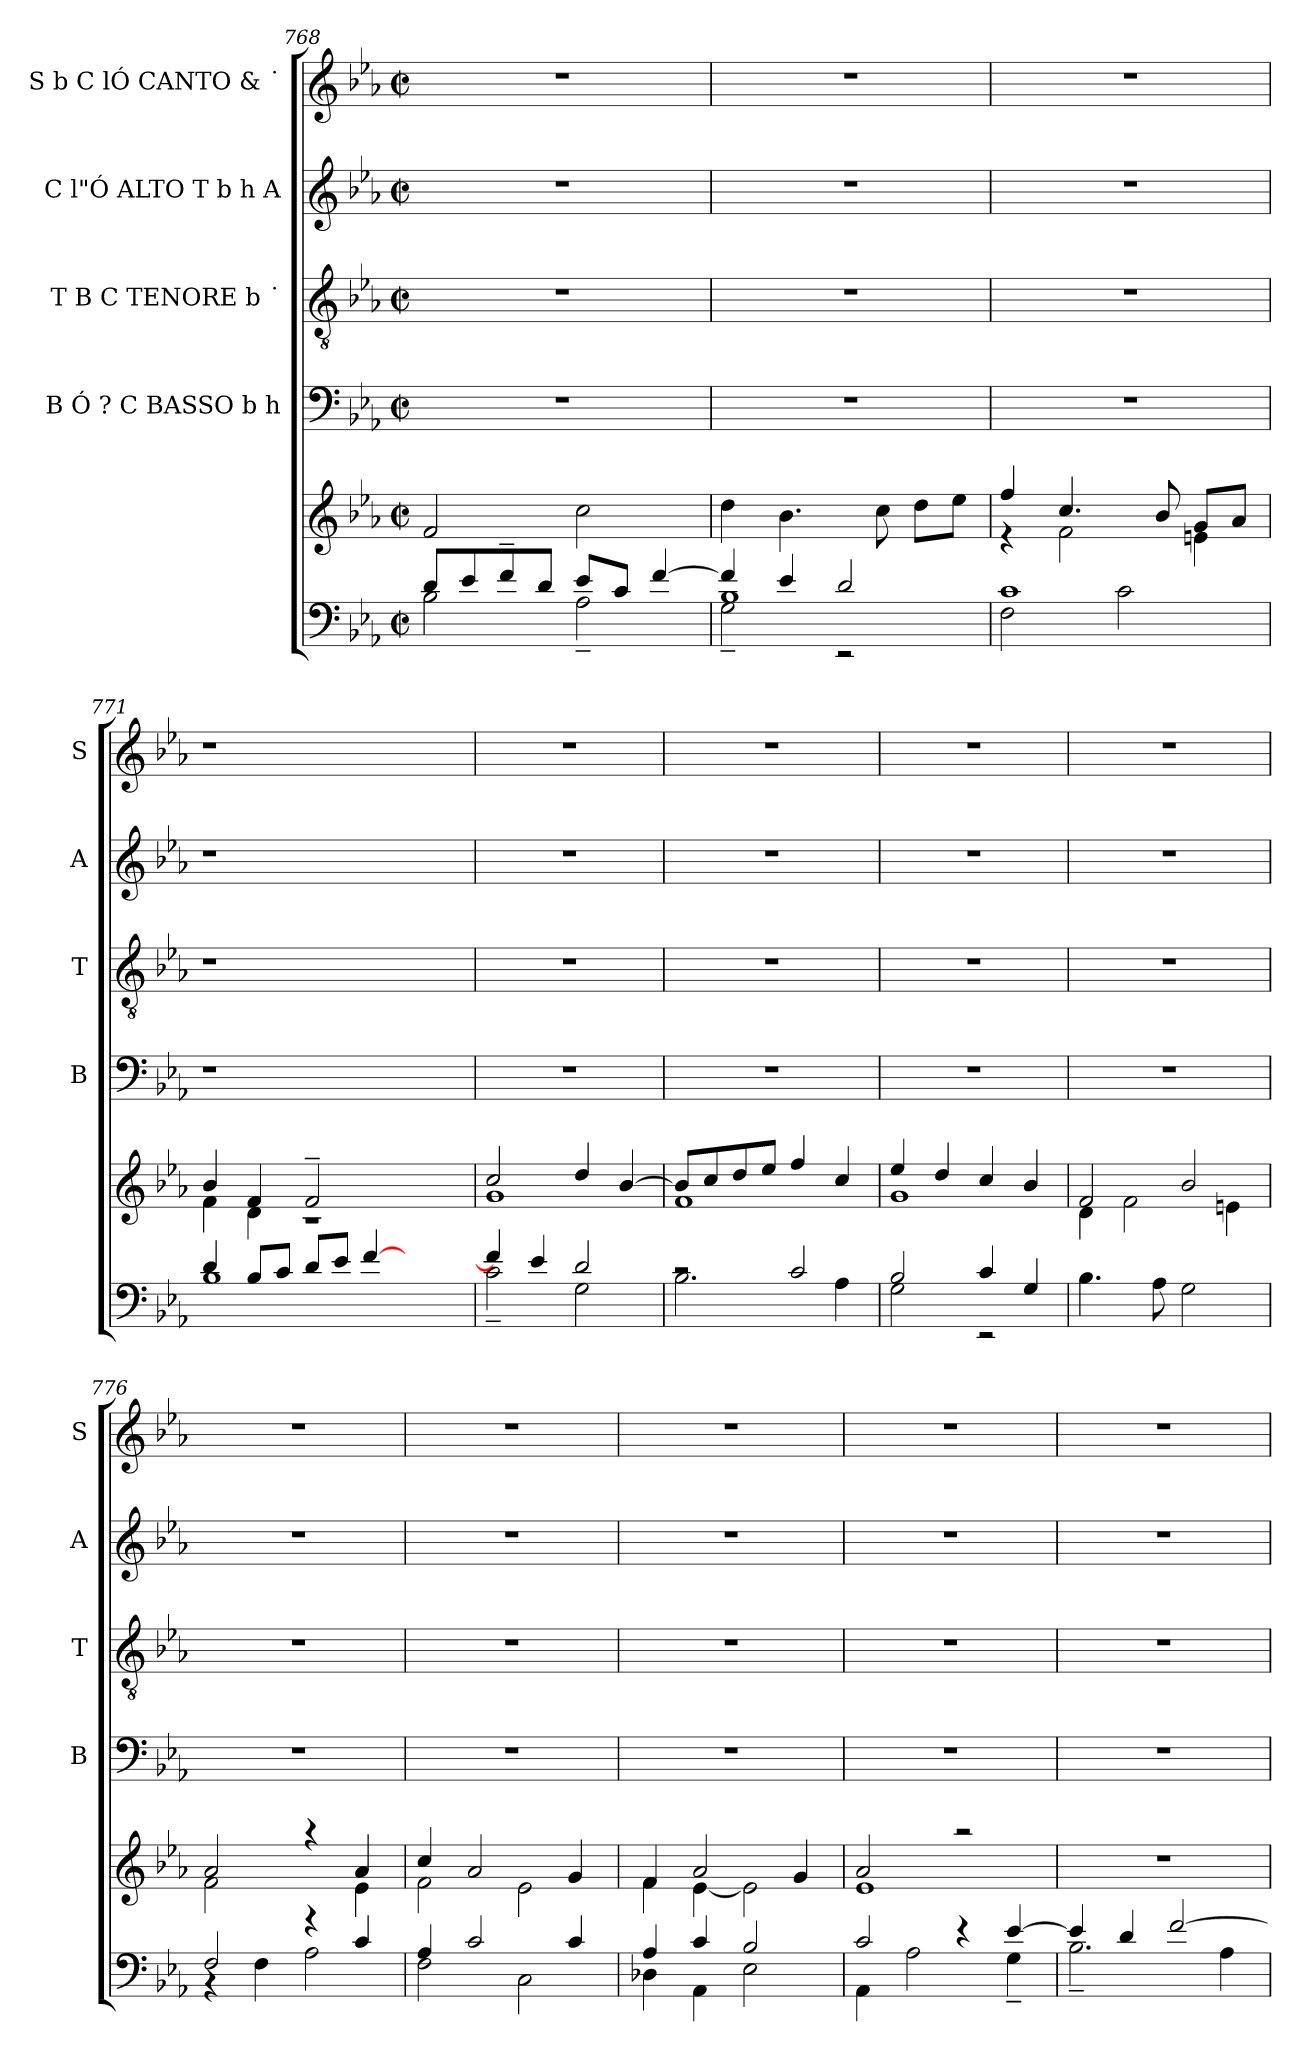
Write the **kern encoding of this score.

**kern	**kern	**kern	**kern	**kern	**kern
*part6	*part5	*part4	*part3	*part2	*part1
*staff6	*staff5	*staff4	*staff3	*staff2	*staff1
*	*	*I"B Ó ? C BASSO b h	*I"T B C TENORE b ˙	*I"C l"Ó ALTO T b h A	*I"S b C lÓ CANTO & ˙
*	*	*I'B	*I'T	*I'A	*I'S
*clefF4	*clefG2	*clefF4	*clefGv2	*clefG2	*clefG2
*k[b-e-a-]	*k[b-e-a-]	*k[b-e-a-]	*k[b-e-a-]	*k[b-e-a-]	*k[b-e-a-]
*E-:	*E-:	*E-:	*E-:	*E-:	*E-:
*M2/2	*M2/2	*M2/2	*M2/2	*M2/2	*M2/2
*met(c|)	*met(c|)	*met(c|)	*met(c|)	*met(c|)	*met(c|)
=768	=768	=768	=768	=768	=768
*^	*	*	*	*	*
8d/L	2B-\	2f/	1r	1r	1r	1r
8e-/	.	.	.	.	.	.
8f~>/	.	.	.	.	.	.
8d/J	.	.	.	.	.	.
8e-/L	2A-~<\	2cc\	.	.	.	.
8c/J	.	.	.	.	.	.
[>4f/	.	.	.	.	.	.
=769	=769	=769	=769	=769	=769	=769
*	*^	*	*	*	*	*
4f/]	2G~<\	1B-	4dd\	1r	1r	1r	1r
4e-/	.	.	4.b-\	.	.	.	.
2d/	2rEE	.	.	.	.	.	.
.	.	.	8cc\	.	.	.	.
.	.	.	8dd\L	.	.	.	.
.	.	.	8ee-\J	.	.	.	.
*	*v	*v	*	*	*	*	*
!!LO:LB:g=z
=770	=770	=770	=770	=770	=770	=770
*	*	*^	*	*	*	*
1c	2F\	4ff/	4rd	1r	1r	1r	1r
.	.	4.cc/	2f\	.	.	.	.
.	2c\	.	.	.	.	.	.
.	.	8b-/	.	.	.	.	.
.	.	8g/L	4en\	.	.	.	.
.	.	8a-/J	.	.	.	.	.
=771	=771	=771	=771	=771	=771	=771	=771
4d/	1B-	4b-/	4f\	1r	1r	1r	1r
8B-/L	.	4f/	4d\	.	.	.	.
8c/J	.	.	.	.	.	.	.
8d/L	.	2f~>/	1rc	.	.	.	.
8e-/J	.	.	.	.	.	.	.
[>4f/	.	.	.	.	.	.	.
2ryy	2ryy	2ryy	.	2ryy	2ryy	2ryy	2ryy
=772	=772	=772	=772	=772	=772	=772	=772
4f/]	2c~<\	2cc/	1g	1r	1r	1r	1r
4e-/	.	.	.	.	.	.	.
2d/	2G\	4dd/	.	.	.	.	.
.	.	[>4b-/	.	.	.	.	.
=773	=773	=773	=773	=773	=773	=773	=773
2rc	2.B-\	8b-/L]	1f	1r	1r	1r	1r
.	.	8cc/	.	.	.	.	.
.	.	8dd/	.	.	.	.	.
.	.	8ee-/J	.	.	.	.	.
2c/	.	4ff/	.	.	.	.	.
.	4A-\	4cc/	.	.	.	.	.
=774	=774	=774	=774	=774	=774	=774	=774
2B-/	2G\	4ee-/	1g	1r	1r	1r	1r
.	.	4dd/	.	.	.	.	.
4c/	2rEE	4cc/	.	.	.	.	.
4G/	.	4b-/	.	.	.	.	.
*v	*v	*	*	*	*	*	*
!!LO:LB:g=z
=775	=775	=775	=775	=775	=775	=775
4.B-\	2f/	4d\	1r	1r	1r	1r
.	.	2f\	.	.	.	.
8A-\	.	.	.	.	.	.
2G\	2b-/	.	.	.	.	.
.	.	4en\	.	.	.	.
=776	=776	=776	=776	=776	=776	=776
*^	*	*	*	*	*	*
2F/	4rAA	2a-/	2f\	1r	1r	1r	1r
.	4F\	.	.	.	.	.	.
4rf	2A-\	4raa	4ryy	.	.	.	.
4c/	.	4a-/	4e-\	.	.	.	.
=777	=777	=777	=777	=777	=777	=777	=777
4A-/	2F\	4cc/	2f\	1r	1r	1r	1r
2c/	.	2a-/	.	.	.	.	.
.	2C\	.	2e-\	.	.	.	.
4c/	.	4g/	.	.	.	.	.
=778	=778	=778	=778	=778	=778	=778	=778
4A-/	4D-X\	4f/	4f\	1r	1r	1r	1r
4c/	4AA-\	2a-/	[<4e-\	.	.	.	.
2B-/	2E-\	.	2e-\]	.	.	.	.
.	.	4g/	.	.	.	.	.
=779	=779	=779	=779	=779	=779	=779	=779
2c/	4AA-\	2a-/	1e-	1r	1r	1r	1r
.	2A-\	.	.	.	.	.	.
4re	.	2raa	.	.	.	.	.
[<4e-/	4G~<\	.	.	.	.	.	.
*	*	*v	*v	*	*	*	*
!!LO:LB:g=z
=780	=780	=780	=780	=780	=780	=780
4e-/]	2.B-~<\	1r	1r	1r	1r	1r
4d/	.	.	.	.	.	.
[>2f/	.	.	.	.	.	.
.	4A-\	.	.	.	.	.
*v	*v	*	*	*	*	*
=	=	=	=	=	=
*-	*-	*-	*-	*-	*-
